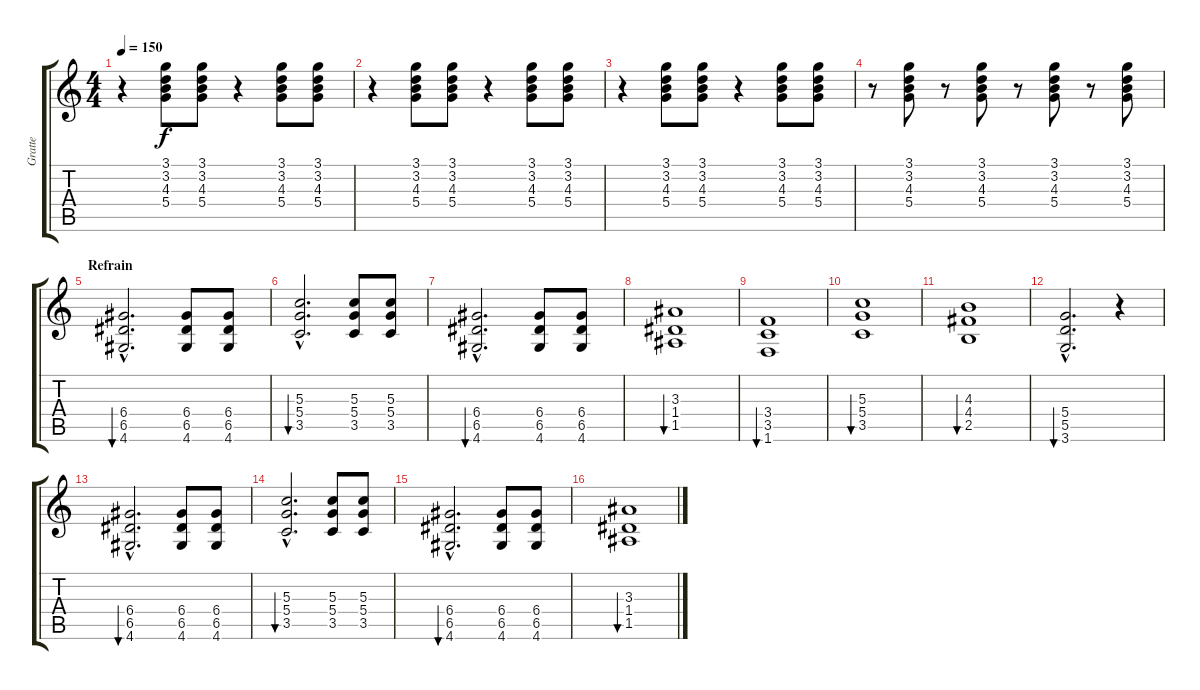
\track ("Gratte" "Gratte") {instrument overdrivenguitar}
\staff {score tabs}
\tuning (E4 B3 G3 D3 A2 E2) {hide}
\ts (4 4)
\tempo 150
\clef g2
\ks c
r.4{dy f} (3.1 3.2 4.3 5.4).8 (3.1 3.2 4.3 5.4).8 r.4 (3.1 3.2 4.3 5.4).8 (3.1 3.2 4.3 5.4).8 |
r.4 (3.1 3.2 4.3 5.4).8 (3.1 3.2 4.3 5.4).8 r.4 (3.1 3.2 4.3 5.4).8 (3.1 3.2 4.3 5.4).8 |
r.4 (3.1 3.2 4.3 5.4).8 (3.1 3.2 4.3 5.4).8 r.4 (3.1 3.2 4.3 5.4).8 (3.1 3.2 4.3 5.4).8 |
r.8 (3.1 3.2 4.3 5.4).8 r.8 (3.1 3.2 4.3 5.4).8 r.8 (3.1 3.2 4.3 5.4).8 r.8 (3.1 3.2 4.3 5.4).8 |
\section ("" "Refrain")
(6.4{hac} 6.5{hac} 4.6{hac}).2{d bu 30 volume 13 instrument overdrivenguitar} (6.4 6.5 4.6).8 (6.4 6.5 4.6).8 |
(5.3{hac} 5.4{hac} 3.5{hac}).2{d bu 30} (5.3 5.4 3.5).8 (5.3 5.4 3.5).8 |
(6.4{hac} 6.5{hac} 4.6{hac}).2{d bu 30} (6.4 6.5 4.6).8 (6.4 6.5 4.6).8 |
(3.3 1.4 1.5).1{bu 30} |
(3.4 3.5 1.6).1{bu 30} |
(5.3 5.4 3.5).1{bu 30} |
(4.3 4.4 2.5).1{bu 30} |
(5.4{hac} 5.5{hac} 3.6{hac}).2{d bu 30} r.4 |
(6.4{hac} 6.5{hac} 4.6{hac}).2{d bu 30} (6.4 6.5 4.6).8 (6.4 6.5 4.6).8 |
(5.3{hac} 5.4{hac} 3.5{hac}).2{d bu 30} (5.3 5.4 3.5).8 (5.3 5.4 3.5).8 |
(6.4{hac} 6.5{hac} 4.6{hac}).2{d bu 30} (6.4 6.5 4.6).8 (6.4 6.5 4.6).8 |
(3.3 1.4 1.5).1{bu 30}
